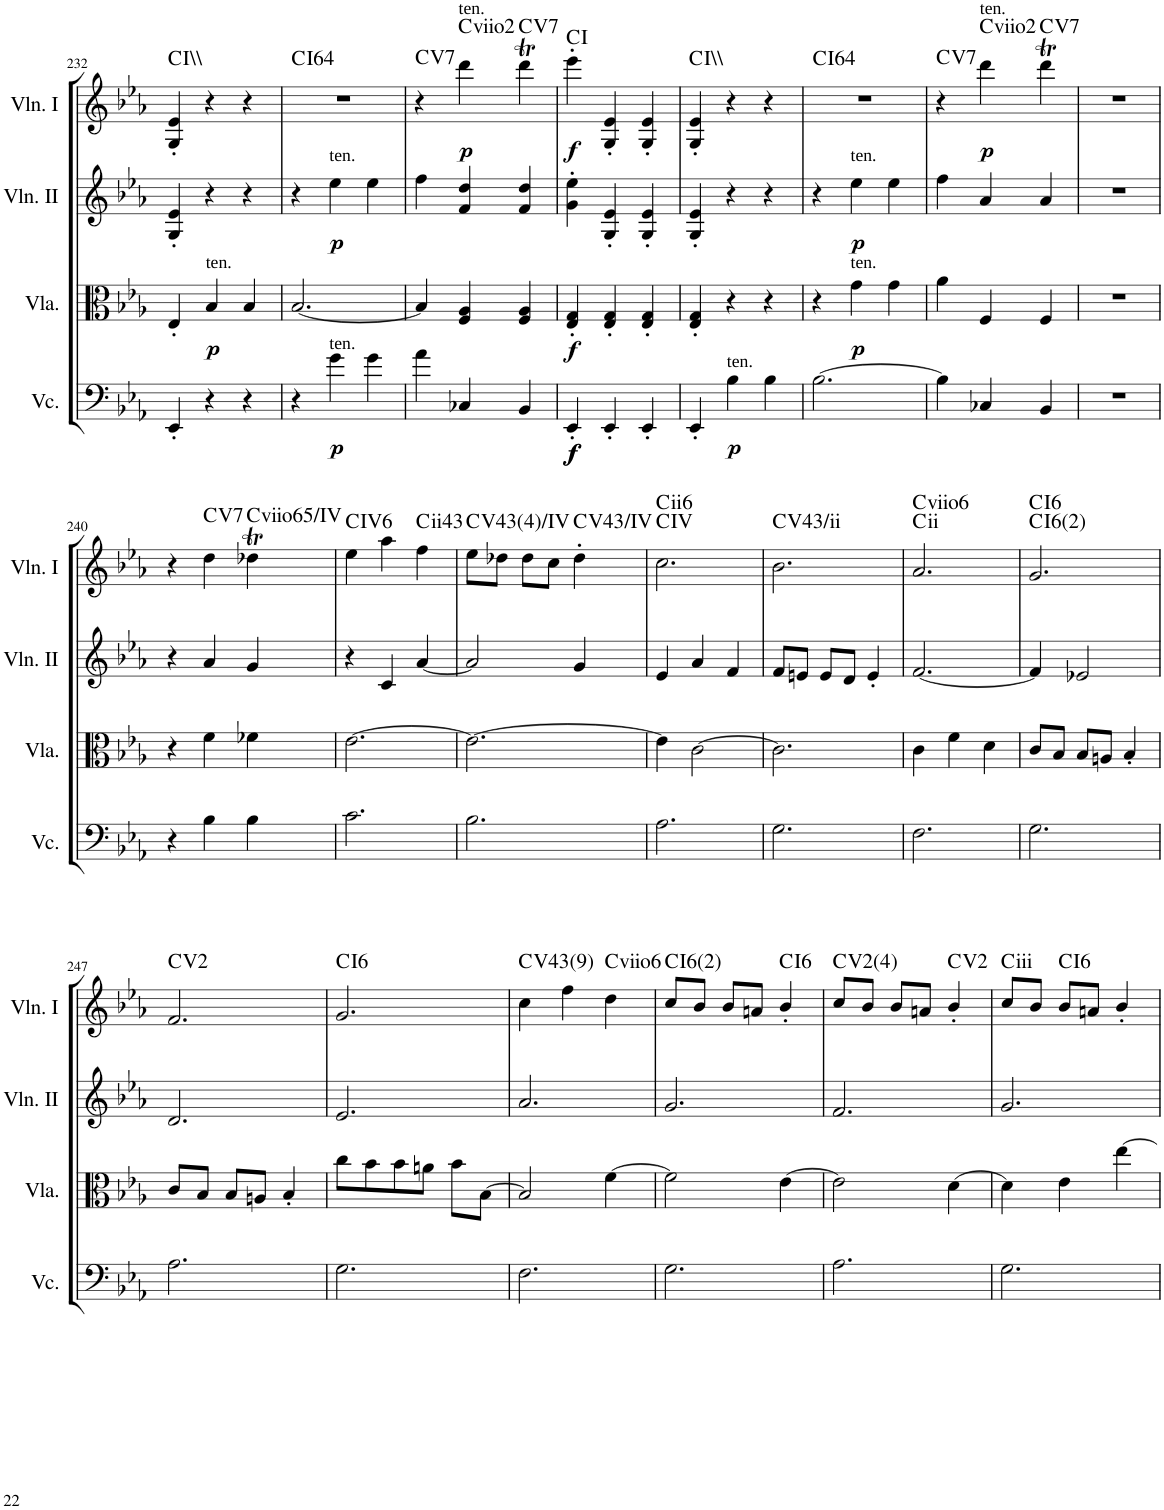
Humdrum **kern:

**kern	**dynam	**kern	**dynam	**kern	**dynam	**kern	**dynam	**harte
*part4	*part4	*part3	*part3	*part2	*part2	*part1	*part1	*part1
*staff4	*staff4	*staff3	*staff3	*staff2	*staff2	*staff1	*staff1	*
*I"Violoncello	*	*I"Viola	*	*I"Violin II	*	*I"Violin I	*	*
*I'Vc.	*	*I'Vla.	*	*I'Vln. II	*	*I'Vln. I	*	*
!!LO:PB:g=z
*clefF4	*	*clefC3	*	*clefG2	*	*clefG2	*	*
*k[b-e-a-]	*	*k[b-e-a-]	*	*k[b-e-a-]	*	*k[b-e-a-]	*	*
*E-:	*	*E-:	*	*E-:	*	*E-:	*	*
*M3/4	*	*M3/4	*	*M3/4	*	*M3/4	*	*
=232	=232	=232	=232	=232	=232	=232	=232	=232
4EE-'/	.	4E-'/	.	4G/' 4e-/'	.	4G/' 4e-/'	.	C:maj
!	!	!LO:TX:a:t=ten.	!	!	!	!	!	!
!	!	!	!LO:DY:b	!	!	!	!	!
4r	.	4B-/	p	4r	.	4r	.	.
4r	.	4B-/	.	4r	.	4r	.	.
=233	=233	=233	=233	=233	=233	=233	=233	=233
!	!	!	!	!	!	!	!	!LO:H:kt=64
4r	.	[2.B-/	.	4r	.	2.r	.	C:maj
!	!	!	!	!LO:TX:a:t=ten.	!	!	!	!
!LO:TX:a:t=ten.	!	!	!	!	!	!	!	!
!	!LO:DY:b	!	!	!	!LO:DY:b	!	!	!
4g\	p	.	.	4ee-\	p	.	.	.
4g\	.	.	.	4ee-\	.	.	.	.
=234	=234	=234	=234	=234	=234	=234	=234	=234
!	!	!	!	!	!	!	!	!LO:H:kt=7
4a-\	.	4B-/]	.	4ff\	.	4r	.	C:7
!	!	!	!	!	!	!LO:TX:a:t=ten.	!	!
!	!	!	!	!	!	!	!LO:DY:b	!LO:H:kt=viio
4C-X/	.	4F/ 4A-/	.	4f/ 4dd/	.	4ddd\	p	.
!	!	!	!	!	!	!	!	!LO:H:kt=7
4BB-/	.	4F/ 4A-/	.	4f/ 4dd/	.	4dddt\	.	C:7
=235	=235	=235	=235	=235	=235	=235	=235	=235
!	!LO:DY:b	!	!	!	!	!	!	!
!	!LO:DY:n=1:b	!	!LO:DY:b	!	!	!	!LO:DY:b	!
4EE-'/	f f	4E-/' 4G/'	f	4g\' 4ee-\'	.	4eee-'\	f	C:maj
4EE-'/	.	4E-/' 4G/'	.	4G/' 4e-/'	.	4G/' 4e-/'	.	.
4EE-'/	.	4E-/' 4G/'	.	4G/' 4e-/'	.	4G/' 4e-/'	.	.
=236	=236	=236	=236	=236	=236	=236	=236	=236
4EE-'/	.	4E-/' 4G/'	.	4G/' 4e-/'	.	4G/' 4e-/'	.	C:maj
!LO:TX:a:t=ten.	!	!	!	!	!	!	!	!
!	!LO:DY:b	!	!	!	!	!	!	!
4B-\	p	4r	.	4r	.	4r	.	.
4B-\	.	4r	.	4r	.	4r	.	.
=237	=237	=237	=237	=237	=237	=237	=237	=237
!	!	!	!	!	!	!	!	!LO:H:kt=64
[2.B-\	.	4r	.	4r	.	2.r	.	C:maj
!	!	!	!	!LO:TX:a:t=ten.	!	!	!	!
!	!	!LO:TX:a:t=ten.	!	!	!	!	!	!
!	!	!	!LO:DY:b	!	!LO:DY:b	!	!	!
.	.	4g\	p	4ee-\	p	.	.	.
.	.	4g\	.	4ee-\	.	.	.	.
=238	=238	=238	=238	=238	=238	=238	=238	=238
!	!	!	!	!	!	!	!	!LO:H:kt=7
4B-\]	.	4a-\	.	4ff\	.	4r	.	C:7
!	!	!	!	!	!	!LO:TX:a:t=ten.	!	!
!	!	!	!	!	!	!	!LO:DY:b	!LO:H:kt=viio
4C-X/	.	4F/	.	4a-/	.	4ddd\	p	.
!	!	!	!	!	!	!	!	!LO:H:kt=7
4BB-/	.	4F/	.	4a-/	.	4dddt\	.	C:7
=239	=239	=239	=239	=239	=239	=239	=239	=239
2.r	.	2.r	.	2.r	.	2.r	.	.
!!LO:LB:g=z
=240	=240	=240	=240	=240	=240	=240	=240	=240
4r	.	4r	.	4r	.	4r	.	.
!	!	!	!	!	!	!	!	!LO:H:kt=7
4B-\	.	4f\	.	4a-/	.	4dd\	.	C:7
!	!	!	!	!	!	!	!	!LO:H:kt=viio
4B-\	.	4f-X\	.	4g/	.	4dd-XT\	.	.
=241	=241	=241	=241	=241	=241	=241	=241	=241
!	!	!	!	!	!	!	!	!LO:H:kt=6
2.c\	.	[2.e-\	.	4r	.	4ee-\	.	C:maj6
.	.	.	.	4c/	.	4aa-\	.	.
!	!	!	!	!	!	!	!	!LO:H:kt=ii
.	.	.	.	[4a-/	.	4ff\	.	.
=242	=242	=242	=242	=242	=242	=242	=242	=242
!	!	!	!	!	!	!	!	!LO:H:kt=43
2.B-\	.	2.e-\_	.	2a-/]	.	8ee-\L	.	C:maj(4)
.	.	.	.	.	.	8dd-X\J	.	.
.	.	.	.	.	.	8dd-\L	.	.
.	.	.	.	.	.	8cc\J	.	.
!	!	!	!	!	!	!	!	!LO:H:kt=43/
.	.	.	.	4g/	.	4dd-'\	.	C:maj
=243	=243	=243	=243	=243	=243	=243	=243	=243
!	!	!	!	!	!	!	!	!LO:H:n=2:kt=ii
2.A-\	.	4e-\]	.	4e-/	.	2.cc\	.	C:maj .
.	.	[2c\	.	4a-/	.	.	.	.
.	.	.	.	4f/	.	.	.	.
=244	=244	=244	=244	=244	=244	=244	=244	=244
!	!	!	!	!	!	!	!	!LO:H:kt=43/
2.G\	.	2.c\]	.	8f/L	.	2.b-\	.	C:maj
.	.	.	.	8en/J	.	.	.	.
.	.	.	.	8e/L	.	.	.	.
.	.	.	.	8d/J	.	.	.	.
.	.	.	.	4e'/	.	.	.	.
=245	=245	=245	=245	=245	=245	=245	=245	=245
!	!	!	!	!	!	!	!	!LO:H:n=1:kt=ii
!	!	!	!	!	!	!	!	!LO:H:n=2:kt=viio
2.F\	.	4c\	.	[2.f/	.	2.a-/	.	. .
.	.	4f\	.	.	.	.	.	.
.	.	4d\	.	.	.	.	.	.
=246	=246	=246	=246	=246	=246	=246	=246	=246
!	!	!	!	!	!	!	!	!LO:H:n=1:kt=6
!	!	!	!	!	!	!	!	!LO:H:n=2:kt=6
2.G\	.	8c/L	.	4f/]	.	2.g/	.	C:maj6(2) C:maj6
.	.	8B-/J	.	.	.	.	.	.
.	.	8B-/L	.	2e-X/	.	.	.	.
.	.	8An/J	.	.	.	.	.	.
.	.	4B-'/	.	.	.	.	.	.
!!LO:LB:g=z
=247	=247	=247	=247	=247	=247	=247	=247	=247
2.A-\	.	8c/L	.	2.d/	.	2.f/	.	C:maj(2)
.	.	8B-/J	.	.	.	.	.	.
.	.	8B-/L	.	.	.	.	.	.
.	.	8An/J	.	.	.	.	.	.
.	.	4B-'/	.	.	.	.	.	.
=248	=248	=248	=248	=248	=248	=248	=248	=248
!	!	!	!	!	!	!	!	!LO:H:kt=6
2.G\	.	8cc\L	.	2.e-/	.	2.g/	.	C:maj6
.	.	8b-\	.	.	.	.	.	.
.	.	8b-\	.	.	.	.	.	.
.	.	8an\J	.	.	.	.	.	.
.	.	8b-\L	.	.	.	.	.	.
.	.	[8B-\J	.	.	.	.	.	.
=249	=249	=249	=249	=249	=249	=249	=249	=249
!	!	!	!	!	!	!	!	!LO:H:kt=43
2.F\	.	2B-/]	.	2.a-/	.	4cc\	.	C:maj(9)
.	.	.	.	.	.	4ff\	.	.
!	!	!	!	!	!	!	!	!LO:H:kt=viio
.	.	[4f\	.	.	.	4dd\	.	.
=250	=250	=250	=250	=250	=250	=250	=250	=250
!	!	!	!	!	!	!	!	!LO:H:kt=6
2.G\	.	2f\]	.	2.g/	.	8cc/L	.	C:maj6(2)
.	.	.	.	.	.	8b-/J	.	.
.	.	.	.	.	.	8b-/L	.	.
.	.	.	.	.	.	8an/J	.	.
!	!	!	!	!	!	!	!	!LO:H:kt=6
.	.	[4e-\	.	.	.	4b-'/	.	C:maj6
=251	=251	=251	=251	=251	=251	=251	=251	=251
2.A-\	.	2e-\]	.	2.f/	.	8cc/L	.	C:maj(2,4)
.	.	.	.	.	.	8b-/J	.	.
.	.	.	.	.	.	8b-/L	.	.
.	.	.	.	.	.	8an/J	.	.
.	.	[4d\	.	.	.	4b-'/	.	C:maj(2)
=252	=252	=252	=252	=252	=252	=252	=252	=252
!	!	!	!	!	!	!	!	!LO:H:kt=iii
2.G\	.	4d\]	.	2.g/	.	8cc/L	.	.
.	.	.	.	.	.	8b-/J	.	.
!	!	!	!	!	!	!	!	!LO:H:kt=6
.	.	4e-\	.	.	.	8b-/L	.	C:maj6
.	.	.	.	.	.	8an/J	.	.
.	.	[4ee-\	.	.	.	4b-'/	.	.
=	=	=	=	=	=	=	=	=
*-	*-	*-	*-	*-	*-	*-	*-	*-
